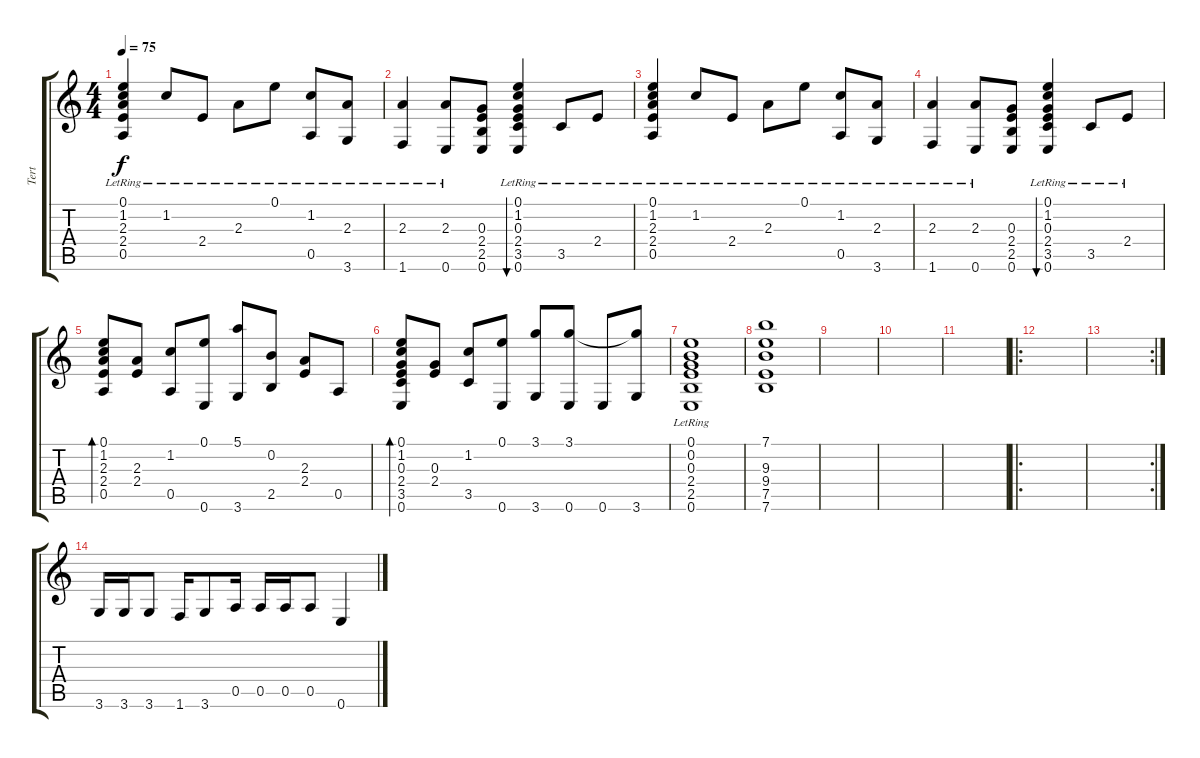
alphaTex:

\track ("Tert" "Tert") {instrument acousticguitarsteel}
\staff {score tabs}
\tuning (E4 B3 G3 D3 A2 E2) {hide}
\ts (4 4)
\tempo 75
\clef g2
\ks c
(0.1{lr} 1.2 2.3 2.4 0.5{lr}).4{dy f} 1.2{lr}.8 2.4{lr}.8 2.3{lr}.8 0.1{lr}.8 (1.2 0.5{lr}).8 (2.3{lr} 3.6{lr}).8 |
(2.3{lr} 1.6).4 (2.3{lr} 0.6{lr}).8 (0.3 2.4 2.5 0.6).8 (0.1{lr} 1.2{lr} 0.3{lr} 2.4 3.5 0.6{lr}).4{bu 120} 3.5{lr}.8 2.4{lr}.8 |
(0.1{lr} 1.2 2.3 2.4 0.5{lr}).4 1.2{lr}.8 2.4{lr}.8 2.3{lr}.8 0.1{lr}.8 (1.2 0.5{lr}).8 (2.3{lr} 3.6{lr}).8 |
(2.3{lr} 1.6).4 (2.3{lr} 0.6{lr}).8 (0.3 2.4 2.5 0.6).8 (0.1{lr} 1.2{lr} 0.3{lr} 2.4 3.5 0.6{lr}).4{bu 120} 3.5{lr}.8 2.4{lr}.8 |
(0.1 1.2 2.3 2.4 0.5).8{bd 120} (2.3 2.4).8 (1.2 0.5).8 (0.1 0.6).8 (5.1 3.6).8 (0.2 2.5).8 (2.3 2.4).8 0.5.8 |
(0.1 1.2 0.3 2.4 3.5 0.6).8{bd 120} (0.3 2.4).8 (1.2 3.5).8 (0.1 0.6).8 (3.1 3.6).8 (3.1 0.6).8 0.6.8 (3.1{t} 3.6).8 |
(0.1{lr} 0.2{lr} 0.3{lr} 2.4{lr} 2.5{lr} 0.6{lr}).1 |
(7.1 9.3 9.4 7.5 7.6).1 |
|
|
|
\ro
|
\rc 2
|
3.6.16 3.6.16 3.6.8 1.6.16 3.6.8 0.5.16 0.5.16 0.5.16 0.5.8 0.6.4
